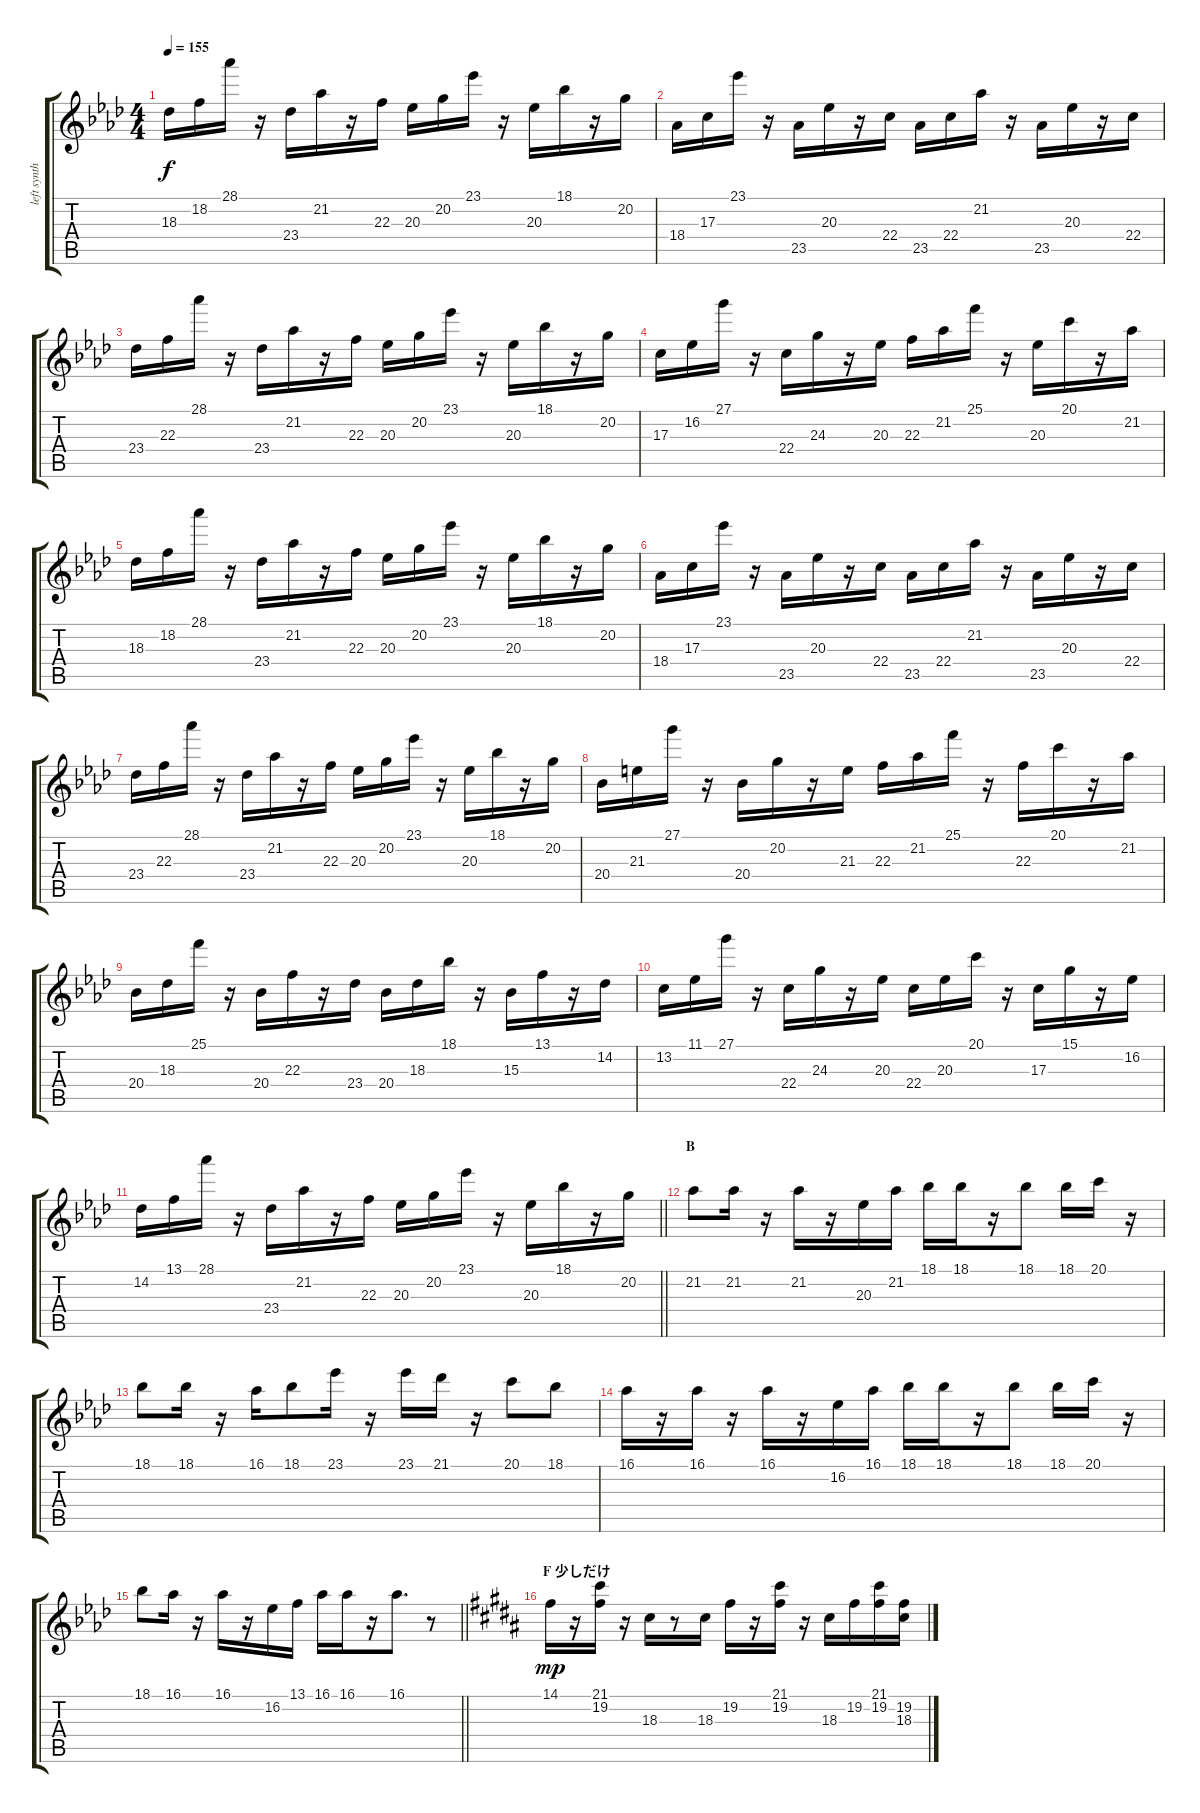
\track ("left synth2" "left synth") {instrument lead1square}
\staff {score tabs}
\tuning (E4 B3 G3 D3 A2 E2) {hide}
\ts (4 4)
\tempo 155
\clef g2
\ks ab
18.3.16{dy f} 18.2.16 28.1.16 r.16 23.4.16 21.2.16 r.16 22.3.16 20.3.16 20.2.16 23.1.16 r.16 20.3.16 18.1.16 r.16 20.2.16 |
18.4.16 17.3.16 23.1.16 r.16 23.5.16 20.3.16 r.16 22.4.16 23.5.16 22.4.16 21.2.16 r.16 23.5.16 20.3.16 r.16 22.4.16 |
23.4.16 22.3.16 28.1.16 r.16 23.4.16 21.2.16 r.16 22.3.16 20.3.16 20.2.16 23.1.16 r.16 20.3.16 18.1.16 r.16 20.2.16 |
17.3.16 16.2.16 27.1.16 r.16 22.4.16 24.3.16 r.16 20.3.16 22.3.16 21.2.16 25.1.16 r.16 20.3.16 20.1.16 r.16 21.2.16 |
18.3.16 18.2.16 28.1.16 r.16 23.4.16 21.2.16 r.16 22.3.16 20.3.16 20.2.16 23.1.16 r.16 20.3.16 18.1.16 r.16 20.2.16 |
18.4.16 17.3.16 23.1.16 r.16 23.5.16 20.3.16 r.16 22.4.16 23.5.16 22.4.16 21.2.16 r.16 23.5.16 20.3.16 r.16 22.4.16 |
23.4.16 22.3.16 28.1.16 r.16 23.4.16 21.2.16 r.16 22.3.16 20.3.16 20.2.16 23.1.16 r.16 20.3.16 18.1.16 r.16 20.2.16 |
20.4.16 21.3.16 27.1.16 r.16 20.4.16 20.2.16 r.16 21.3.16 22.3.16 21.2.16 25.1.16 r.16 22.3.16 20.1.16 r.16 21.2.16 |
20.4.16 18.3.16 25.1.16 r.16 20.4.16 22.3.16 r.16 23.4.16 20.4.16 18.3.16 18.1.16 r.16 15.3.16 13.1.16 r.16 14.2.16 |
13.2.16 11.1.16 27.1.16 r.16 22.4.16 24.3.16 r.16 20.3.16 22.4.16 20.3.16 20.1.16 r.16 17.3.16 15.1.16 r.16 16.2.16 |
\barLineRight lightlight
14.2.16 13.1.16 28.1.16 r.16 23.4.16 21.2.16 r.16 22.3.16 20.3.16 20.2.16 23.1.16 r.16 20.3.16 18.1.16 r.16 20.2.16 |
\section ("" "B")
21.2.8 21.2.16 r.16 21.2.16 r.16 20.3.16 21.2.16 18.1.16 18.1.16 r.16 18.1.8 18.1.16 20.1.16 r.16 |
18.1.8 18.1.16 r.16 16.1.16 18.1.8 23.1.16 r.16 23.1.16 21.1.16 r.16 20.1.8 18.1.8 |
16.1.16 r.16 16.1.16 r.16 16.1.16 r.16 16.2.16 16.1.16 18.1.16 18.1.16 r.16 18.1.8 18.1.16 20.1.16 r.16 |
\barLineRight lightlight
18.1.8 16.1.16 r.16 16.1.16 r.16 16.2.16 13.1.16 16.1.16 16.1.16 r.16 16.1.8{d} r.8 |
\section ("" "F 少しだけ")
\ks b
14.1.16{dy mp} r.16 (21.1 19.2).16 r.16 18.3.16 r.8 18.3.16 19.2.16 r.16 (21.1 19.2).16 r.16 18.3.16 19.2.16 (21.1 19.2).16 (19.2 18.3).16
